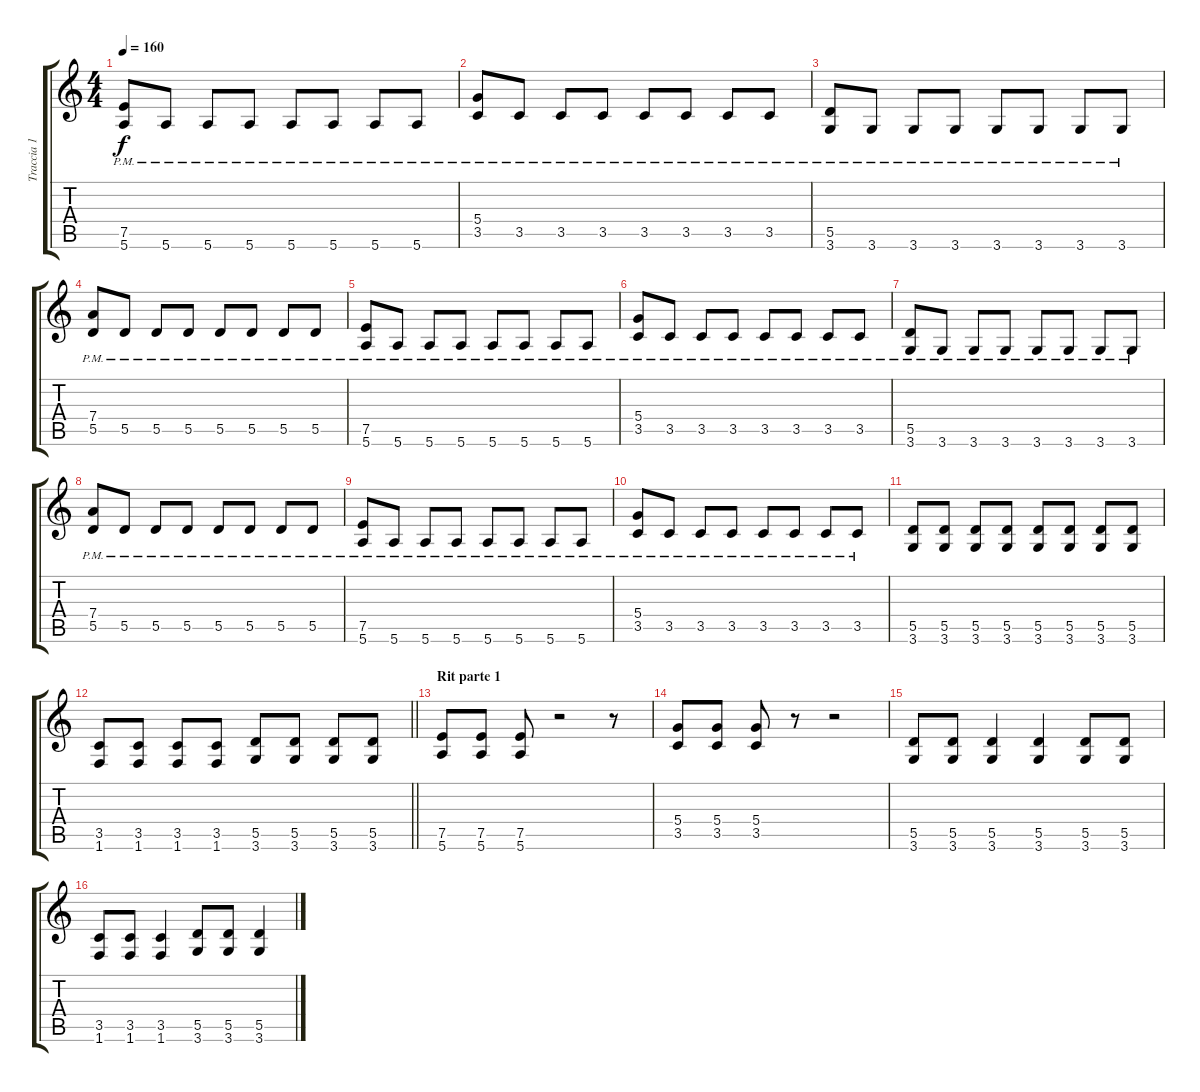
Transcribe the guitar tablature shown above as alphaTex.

\track ("Traccia 1" "Traccia 1") {instrument distortionguitar}
\staff {score tabs}
\tuning (E4 B3 G3 D3 A2 E2) {hide}
\ts (4 4)
\tempo 160
\clef g2
\ks c
(7.5 5.6{pm}).8{dy f} 5.6{pm}.8 5.6{pm}.8 5.6{pm}.8 5.6{pm}.8 5.6{pm}.8 5.6{pm}.8 5.6{pm}.8 |
(5.4 3.5{pm}).8 3.5{pm}.8 3.5{pm}.8 3.5{pm}.8 3.5{pm}.8 3.5{pm}.8 3.5{pm}.8 3.5{pm}.8 |
(5.5 3.6{pm}).8 3.6{pm}.8 3.6{pm}.8 3.6{pm}.8 3.6{pm}.8 3.6{pm}.8 3.6{pm}.8 3.6{pm}.8 |
(7.4 5.5{pm}).8 5.5{pm}.8 5.5{pm}.8 5.5{pm}.8 5.5{pm}.8 5.5{pm}.8 5.5{pm}.8 5.5{pm}.8 |
(7.5 5.6{pm}).8 5.6{pm}.8 5.6{pm}.8 5.6{pm}.8 5.6{pm}.8 5.6{pm}.8 5.6{pm}.8 5.6{pm}.8 |
(5.4 3.5{pm}).8 3.5{pm}.8 3.5{pm}.8 3.5{pm}.8 3.5{pm}.8 3.5{pm}.8 3.5{pm}.8 3.5{pm}.8 |
(5.5 3.6{pm}).8 3.6{pm}.8 3.6{pm}.8 3.6{pm}.8 3.6{pm}.8 3.6{pm}.8 3.6{pm}.8 3.6{pm}.8 |
(7.4 5.5{pm}).8 5.5{pm}.8 5.5{pm}.8 5.5{pm}.8 5.5{pm}.8 5.5{pm}.8 5.5{pm}.8 5.5{pm}.8 |
(7.5 5.6{pm}).8 5.6{pm}.8 5.6{pm}.8 5.6{pm}.8 5.6{pm}.8 5.6{pm}.8 5.6{pm}.8 5.6{pm}.8 |
(5.4 3.5{pm}).8 3.5{pm}.8 3.5{pm}.8 3.5{pm}.8 3.5{pm}.8 3.5{pm}.8 3.5{pm}.8 3.5{pm}.8 |
(5.5 3.6).8 (5.5 3.6).8 (5.5 3.6).8 (5.5 3.6).8 (5.5 3.6).8 (5.5 3.6).8 (5.5 3.6).8 (5.5 3.6).8 |
\barLineRight lightlight
(3.5 1.6).8 (3.5 1.6).8 (3.5 1.6).8 (3.5 1.6).8 (5.5 3.6).8 (5.5 3.6).8 (5.5 3.6).8 (5.5 3.6).8 |
\section ("" "Rit parte 1")
(7.5 5.6).8 (7.5 5.6).8 (7.5 5.6).8 r.2 r.8 |
(5.4 3.5).8 (5.4 3.5).8 (5.4 3.5).8 r.8 r.2 |
(5.5 3.6).8 (5.5 3.6).8 (5.5 3.6).4 (5.5 3.6).4 (5.5 3.6).8 (5.5 3.6).8 |
(3.5 1.6).8 (3.5 1.6).8 (3.5 1.6).4 (5.5 3.6).8 (5.5 3.6).8 (5.5 3.6).4
